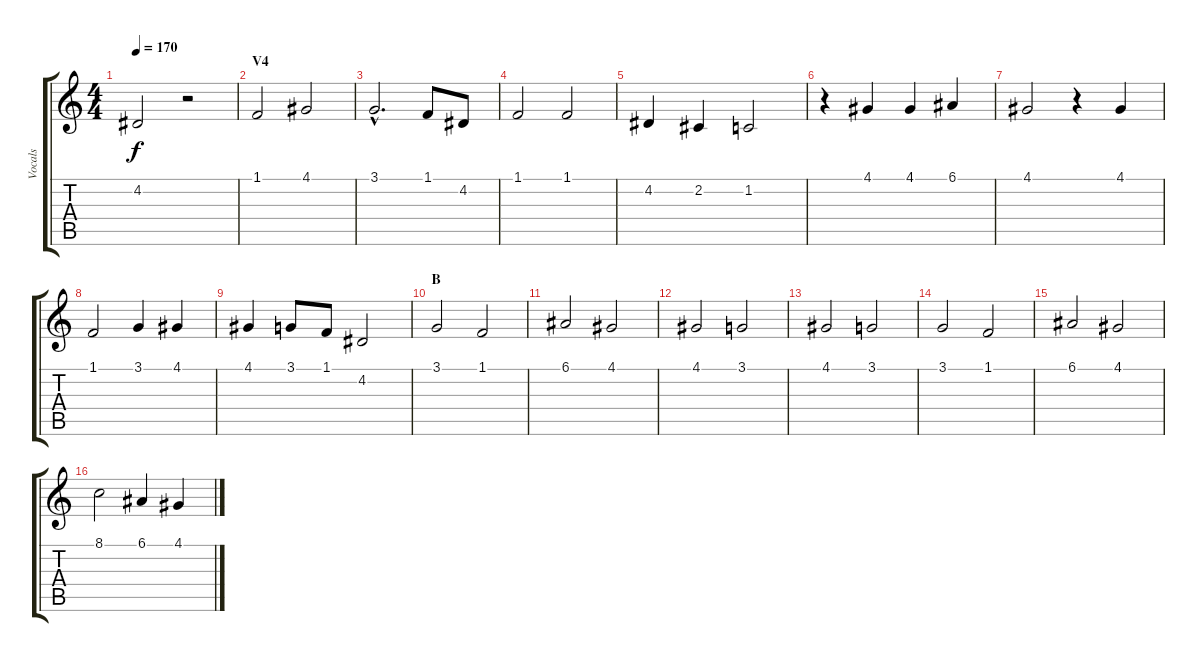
\track ("Vocals" "Vocals") {instrument lead6voice}
\staff {score tabs}
\tuning (E4 B3 G3 D3 A2 E2) {hide}
\ts (4 4)
\tempo 170
\clef g2
\ks c
4.2.2{dy f} r.2 |
\section ("" "V4")
1.1.2 4.1.2 |
3.1{hac}.2{d} 1.1.8 4.2.8 |
1.1.2 1.1.2 |
4.2.4 2.2.4 1.2.2 |
r.4 4.1.4 4.1.4 6.1.4 |
4.1.2 r.4 4.1.4 |
1.1.2 3.1.4 4.1.4 |
4.1.4 3.1.8 1.1.8 4.2.2 |
\section ("" "B")
3.1.2 1.1.2 |
6.1.2 4.1.2 |
4.1.2 3.1.2 |
4.1.2 3.1.2 |
3.1.2 1.1.2 |
6.1.2 4.1.2 |
8.1.2 6.1.4 4.1.4
